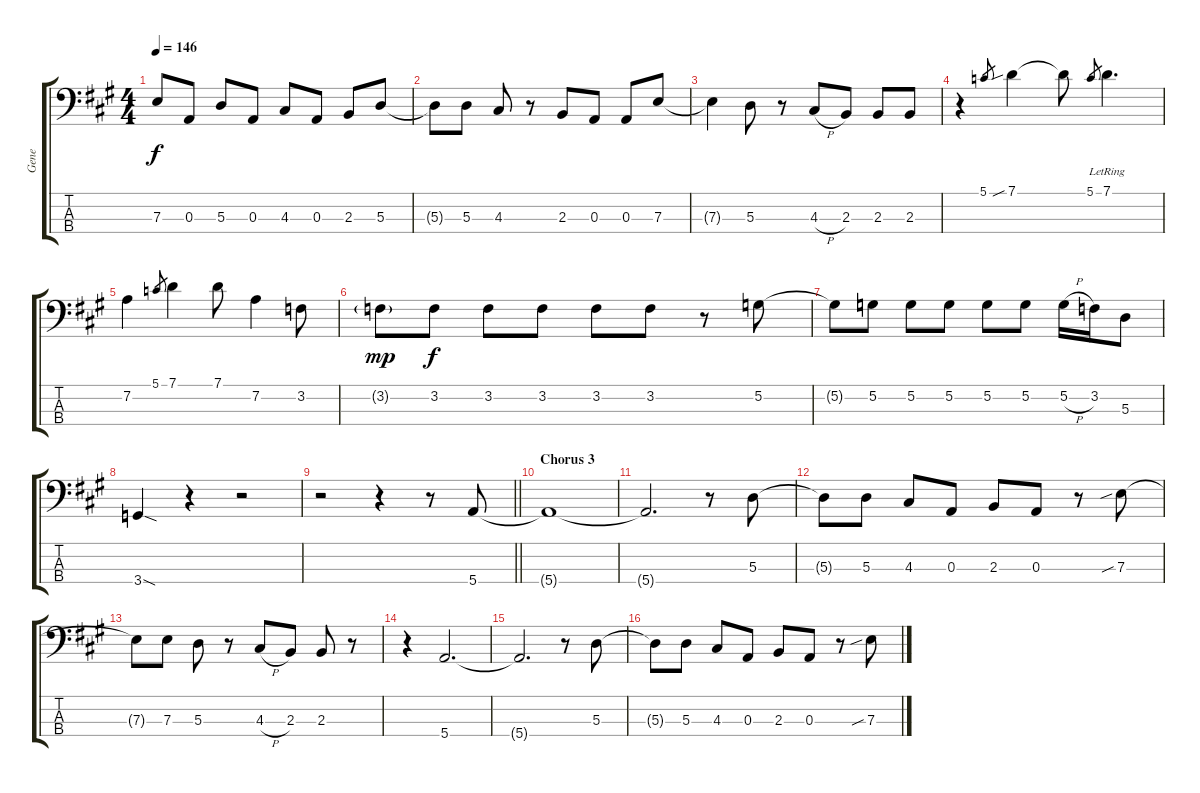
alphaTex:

\track ("Gene" "Gene") {instrument electricbasspick}
\staff {score tabs}
\tuning (G2 D2 A1 E1) {hide}
\ts (4 4)
\tempo 146
\clef f4
\ks a
7.3{t}.8{dy f} 0.3.8 5.3.8 0.3.8 4.3.8 0.3.8 2.3.8 5.3.8 |
5.3{t}.8 5.3.8 4.3.8 r.8 2.3.8 0.3.8 0.3.8 7.3.8 |
7.3{t}.4 5.3.8 r.8 4.3{h}.8 2.3.8 2.3.8 2.3.8 |
r.4 5.1.8{gr} 7.1{sib}.4 7.1{t}.8 5.1.8{gr} 7.1{lr}.4{d} |
7.2.4 5.1.8{gr} 7.1.4 7.1.8 7.2.4 3.2.8 |
3.2{g}.8{dy mp} 3.2.8{dy f} 3.2.8 3.2.8 3.2.8 3.2.8 r.8 5.2.8 |
5.2{t}.8 5.2.8 5.2.8 5.2.8 5.2.8 5.2.8 5.2{h}.16 3.2.16 5.3.8 |
3.4{sod}.4 r.4 r.2 |
\barLineRight lightlight
r.2 r.4 r.8 5.4.8 |
\section ("" "Chorus 3")
5.4{t}.1 |
5.4{t}.2{d} r.8 5.3.8 |
5.3{t}.8 5.3.8 4.3.8 0.3.8 2.3.8 0.3.8 r.8 7.3{sib}.8 |
7.3{t}.8 7.3.8 5.3.8 r.8 4.3{h}.8 2.3.8 2.3.8 r.8 |
r.4 5.4.2{d} |
5.4{t}.2{d} r.8 5.3.8 |
5.3{t}.8 5.3.8 4.3.8 0.3.8 2.3.8 0.3.8 r.8 7.3{sib}.8
